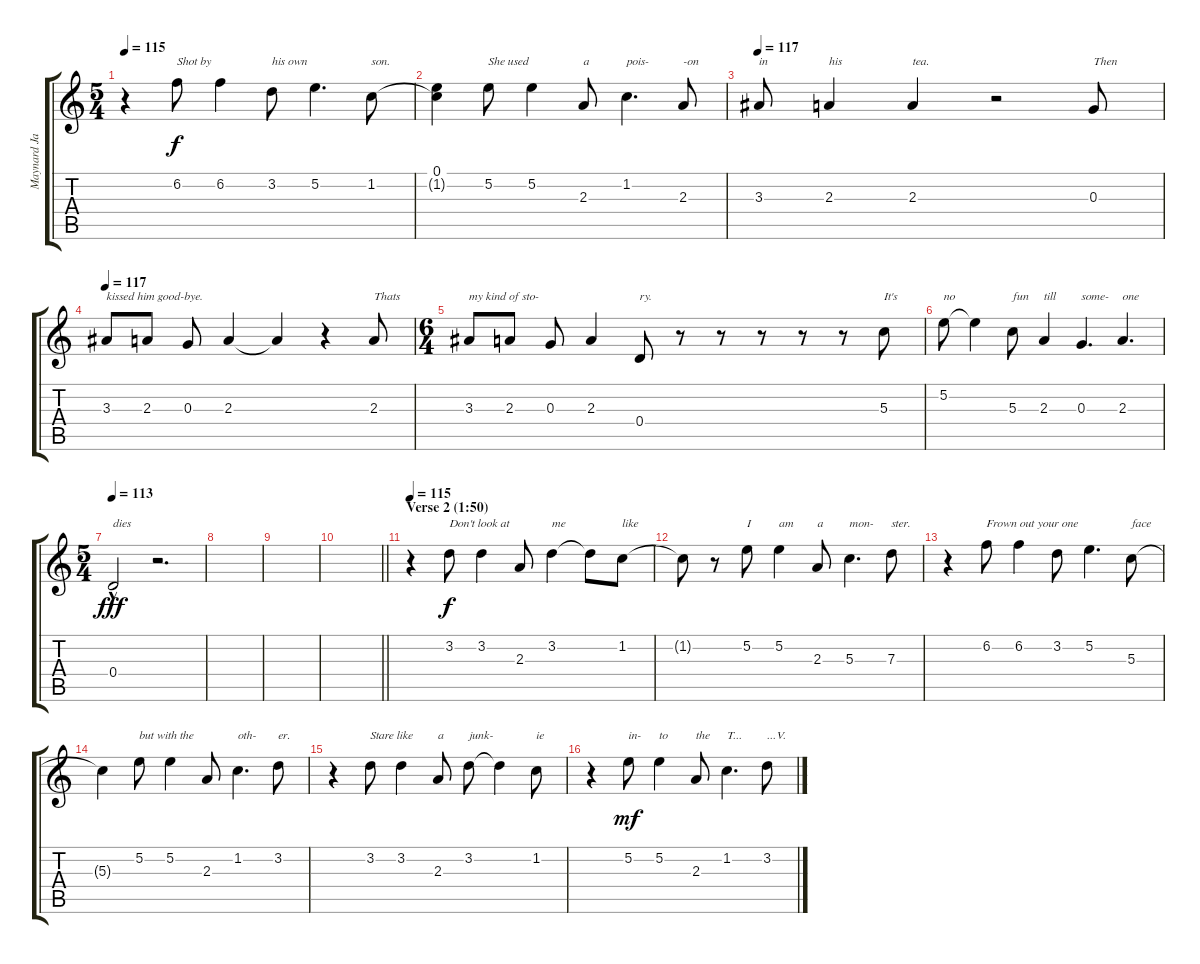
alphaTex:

\track ("Maynard James Keenan" "Maynard Ja") {instrument electricguitarjazz}
\staff {score tabs}
\tuning (E4 B3 G3 D3 A2 E2) {hide}
\ts (5 4)
\tempo 115
\clef g2
\ks c
r.4{dy f} 6.2.8{txt "Shot by"} 6.2.4 3.2.8{txt "his own"} 5.2.4{d} 1.2.8{txt "son."} |
(0.1 1.2{t}).4 5.2.8{txt "She used"} 5.2.4 2.3.8{txt "a"} 1.2.4{d txt "pois-"} 2.3.8{txt "-on"} |
\tempo 117
3.3.8{txt "in "} 2.3.4{txt "his"} 2.3.4{txt "tea."} r.2 0.3.8{txt "Then"} |
\tempo 117
3.3.8{txt "kissed him good-bye."} 2.3.8 0.3.8 2.3.4 2.3{t}.4 r.4 2.3.8{txt "Thats"} |
\ts (6 4)
3.3.8{txt "my kind of sto-"} 2.3.8 0.3.8 2.3.4 0.4.8{txt "ry."} r.8 r.8 r.8 r.8 r.8 5.3.8{txt "It's"} |
5.2.8{txt "no"} 5.2{t}.4 5.3.8{txt "fun"} 2.3.4{txt "till"} 0.3.4{d txt "some-"} 2.3.4{d txt "one"} |
\ts (5 4)
\tempo 113
0.4{hac}.2{txt "dies" dy fff} r.2{d} |
|
|
\barLineRight lightlight
|
\section ("" "Verse 2 (1:50)")
\tempo 115
r.4 3.2.8{txt "Don't look at" dy f} 3.2.4 2.3.8 3.2.4{txt "me"} 3.2{t}.8 1.2.8{txt "like"} |
1.2{t}.8 r.8 5.2.8{txt "I"} 5.2.4{txt "am"} 2.3.8{txt "a"} 5.3.4{d txt "mon-"} 7.3.8{txt "ster."} |
r.4 6.2.8{txt "Frown out your one"} 6.2.4 3.2.8 5.2.4{d} 5.3.8{txt "face"} |
5.3{t}.4 5.2.8{txt "but with the"} 5.2.4 2.3.8 1.2.4{d txt "oth-"} 3.2.8{txt "er."} |
r.4 3.2.8{txt "Stare like"} 3.2.4 2.3.8{txt "a"} 3.2.8{txt "junk-"} 3.2{t}.4 1.2.8{txt "ie"} |
r.4 5.2.8{txt "in-" dy mf} 5.2.4{txt "to"} 2.3.8{txt "the"} 1.2.4{d txt "T..."} 3.2.8{txt "...V."}
